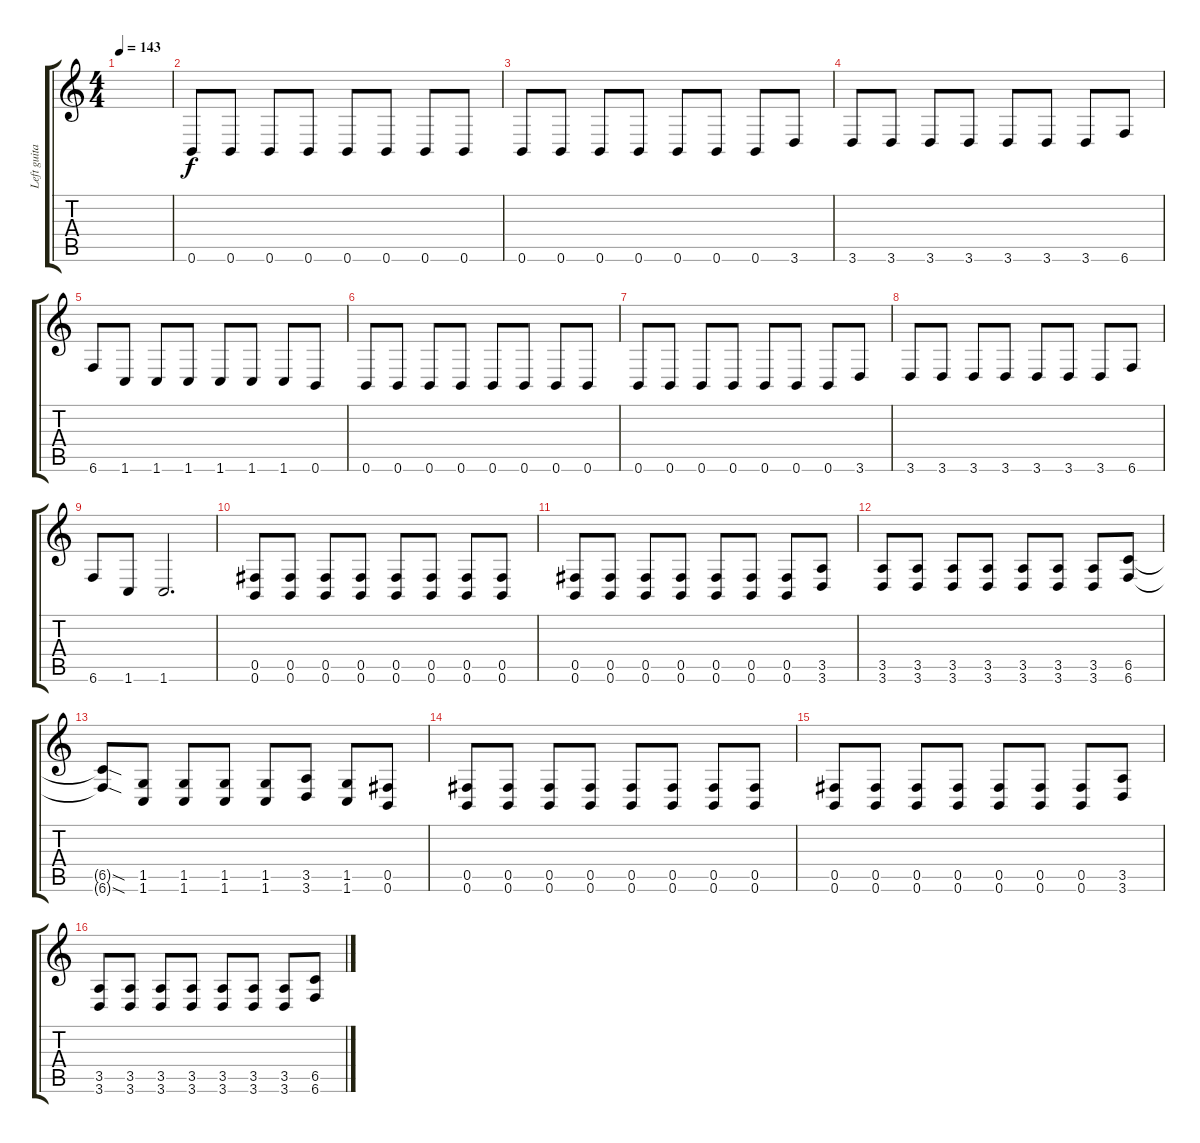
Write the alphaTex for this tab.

\track ("Left guitar" "Left guita") {instrument overdrivenguitar}
\staff {score tabs}
\tuning (Db4 Ab3 E3 B2 Gb2 B1) {hide}
\ts (4 4)
\tempo 143
\clef g2
\ks c
|
0.6.8{volume 12} 0.6.8 0.6.8 0.6.8 0.6.8 0.6.8 0.6.8 0.6.8 |
0.6.8 0.6.8 0.6.8 0.6.8 0.6.8 0.6.8 0.6.8 3.6.8 |
3.6.8 3.6.8 3.6.8 3.6.8 3.6.8 3.6.8 3.6.8 6.6.8 |
6.6.8 1.6.8 1.6.8 1.6.8 1.6.8 1.6.8 1.6.8 0.6.8 |
0.6.8 0.6.8 0.6.8 0.6.8 0.6.8 0.6.8 0.6.8 0.6.8 |
0.6.8 0.6.8 0.6.8 0.6.8 0.6.8 0.6.8 0.6.8 3.6.8 |
3.6.8 3.6.8 3.6.8 3.6.8 3.6.8 3.6.8 3.6.8 6.6.8 |
6.6.8 1.6.8 1.6.2{d} |
(0.5 0.6).8{volume 10} (0.5 0.6).8 (0.5 0.6).8 (0.5 0.6).8 (0.5 0.6).8 (0.5 0.6).8 (0.5 0.6).8 (0.5 0.6).8 |
(0.5 0.6).8 (0.5 0.6).8 (0.5 0.6).8 (0.5 0.6).8 (0.5 0.6).8 (0.5 0.6).8 (0.5 0.6).8 (3.5 3.6).8 |
(3.5 3.6).8 (3.5 3.6).8 (3.5 3.6).8 (3.5 3.6).8 (3.5 3.6).8 (3.5 3.6).8 (3.5 3.6).8 (6.5 6.6).8 |
(6.5{sod t} 6.6{sod t}).8 (1.5 1.6).8 (1.5 1.6).8 (1.5 1.6).8 (1.5 1.6).8 (3.5 3.6).8 (1.5 1.6).8 (0.5 0.6).8 |
(0.5 0.6).8 (0.5 0.6).8 (0.5 0.6).8 (0.5 0.6).8 (0.5 0.6).8 (0.5 0.6).8 (0.5 0.6).8 (0.5 0.6).8 |
(0.5 0.6).8 (0.5 0.6).8 (0.5 0.6).8 (0.5 0.6).8 (0.5 0.6).8 (0.5 0.6).8 (0.5 0.6).8 (3.5 3.6).8 |
(3.5 3.6).8 (3.5 3.6).8 (3.5 3.6).8 (3.5 3.6).8 (3.5 3.6).8 (3.5 3.6).8 (3.5 3.6).8 (6.5 6.6).8
